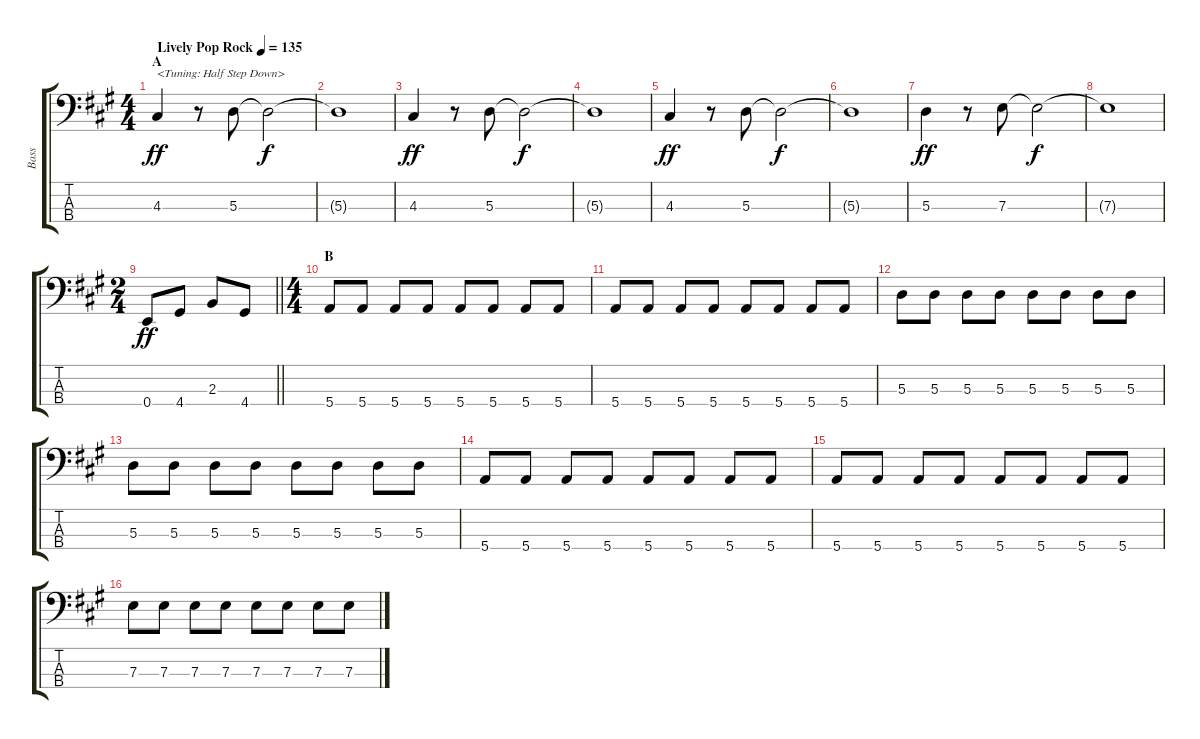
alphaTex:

\track ("Bass" "Bass") {instrument electricbasspick}
\staff {score tabs}
\tuning (G2 D2 A1 E1) {hide}
\ts (4 4)
\section ("" "A")
\tempo (135 "Lively Pop Rock")
\clef f4
\ks a
4.3.4{txt "<Tuning: Half Step Down>" dy ff instrument electricbasspick} r.8 5.3.8 5.3{t}.2{dy f} |
5.3{t}.1 |
4.3.4{dy ff} r.8 5.3.8 5.3{t}.2{dy f} |
5.3{t}.1 |
4.3.4{dy ff} r.8 5.3.8 5.3{t}.2{dy f} |
5.3{t}.1 |
5.3.4{dy ff} r.8 7.3.8 7.3{t}.2{dy f} |
7.3{t}.1 |
\ts (2 4)
\barLineRight lightlight
0.4.8{dy ff} 4.4.8 2.3.8 4.4.8 |
\ts (4 4)
\section ("" "B")
5.4.8 5.4.8 5.4.8 5.4.8 5.4.8 5.4.8 5.4.8 5.4.8 |
5.4.8 5.4.8 5.4.8 5.4.8 5.4.8 5.4.8 5.4.8 5.4.8 |
5.3.8 5.3.8 5.3.8 5.3.8 5.3.8 5.3.8 5.3.8 5.3.8 |
5.3.8 5.3.8 5.3.8 5.3.8 5.3.8 5.3.8 5.3.8 5.3.8 |
5.4.8 5.4.8 5.4.8 5.4.8 5.4.8 5.4.8 5.4.8 5.4.8 |
5.4.8 5.4.8 5.4.8 5.4.8 5.4.8 5.4.8 5.4.8 5.4.8 |
7.3.8 7.3.8 7.3.8 7.3.8 7.3.8 7.3.8 7.3.8 7.3.8
